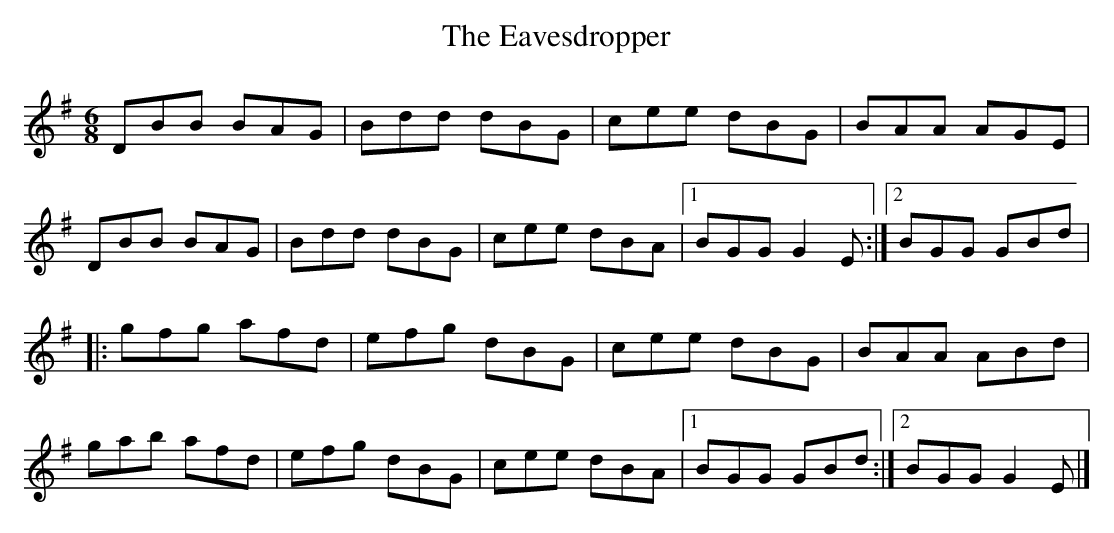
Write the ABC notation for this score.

X:1
T:Eavesdropper, The
M:6/8
L:1/8
K:G
DBB BAG|Bdd dBG|cee dBG|BAA AGE|!
DBB BAG|Bdd dBG|cee dBA|1BGG G2E:|2BGG GBd|!
|:gfg afd|efg dBG|cee dBG|BAA ABd|!
gab afd|efg dBG|cee dBA|1BGG GBd:|2BGG G2E|]!
